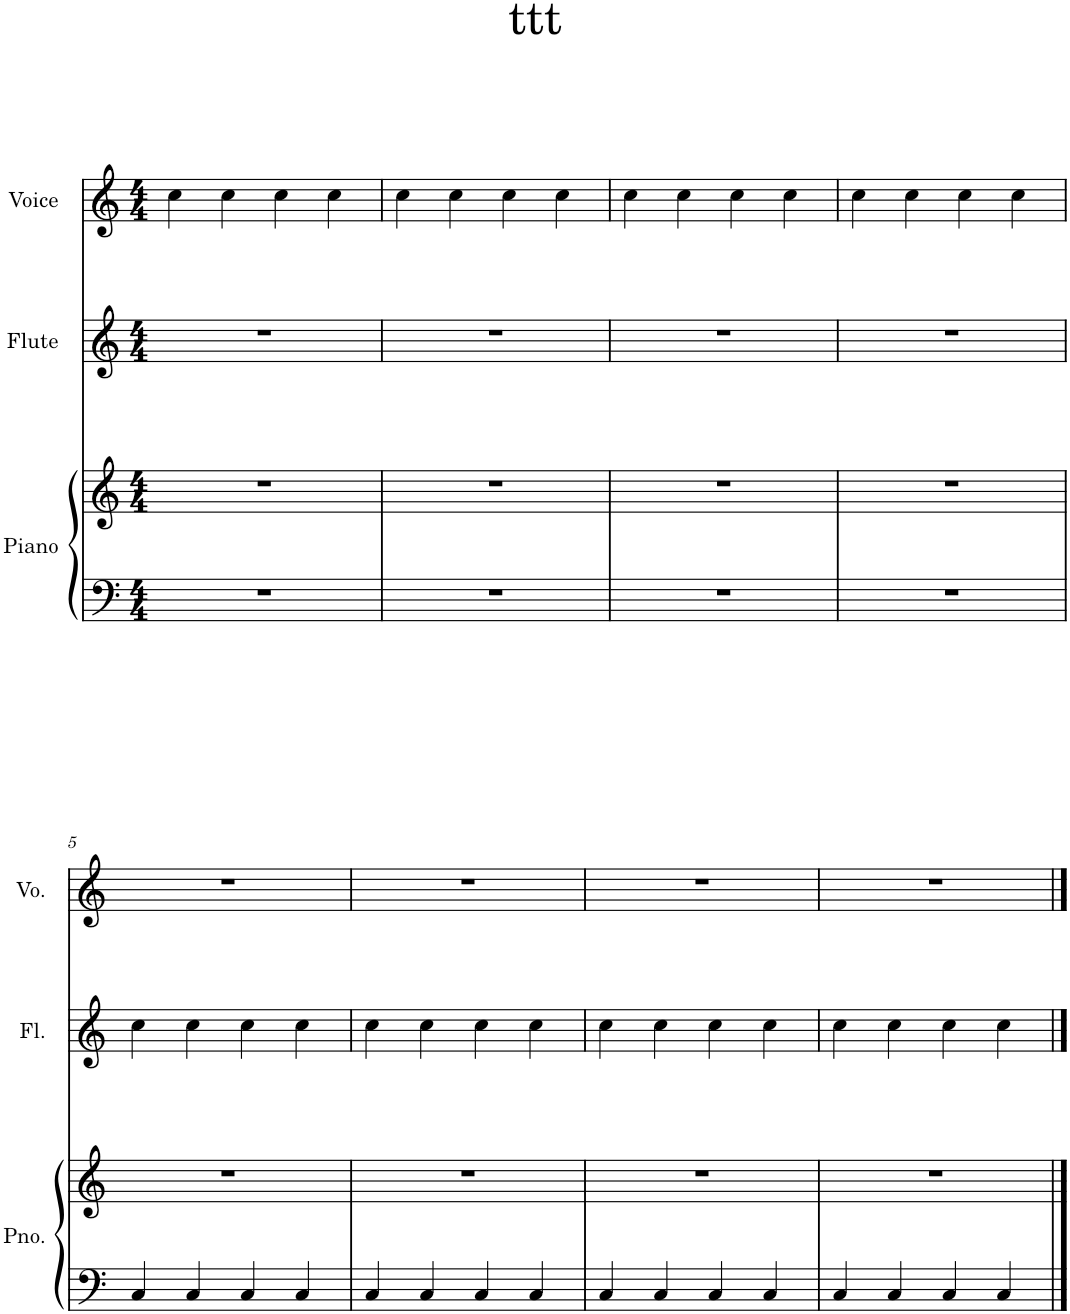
**kern	**kern	**kern	**kern
*part3	*part3	*part2	*part1
*staff4	*staff3	*staff2	*staff1
*I"Piano	*	*I"Flute	*I"Voice
*I'Pno.	*	*I'Fl.	*I'Vo.
*clefF4	*clefG2	*clefG2	*clefG2
*k[]	*k[]	*k[]	*k[]
*M4/4	*M4/4	*M4/4	*M4/4
=1	=1	=1	=1
1r	1r	1r	4cc\
.	.	.	4cc\
.	.	.	4cc\
.	.	.	4cc\
=2	=2	=2	=2
1r	1r	1r	4cc\
.	.	.	4cc\
.	.	.	4cc\
.	.	.	4cc\
=3	=3	=3	=3
1r	1r	1r	4cc\
.	.	.	4cc\
.	.	.	4cc\
.	.	.	4cc\
=4	=4	=4	=4
1r	1r	1r	4cc\
.	.	.	4cc\
.	.	.	4cc\
.	.	.	4cc\
!!LO:LB:g=z
=5	=5	=5	=5
4C/	1r	4cc\	1r
4C/	.	4cc\	.
4C/	.	4cc\	.
4C/	.	4cc\	.
=6	=6	=6	=6
4C/	1r	4cc\	1r
4C/	.	4cc\	.
4C/	.	4cc\	.
4C/	.	4cc\	.
=7	=7	=7	=7
4C/	1r	4cc\	1r
4C/	.	4cc\	.
4C/	.	4cc\	.
4C/	.	4cc\	.
=8	=8	=8	=8
4C/	1r	4cc\	1r
4C/	.	4cc\	.
4C/	.	4cc\	.
4C/	.	4cc\	.
==	==	==	==
*-	*-	*-	*-
